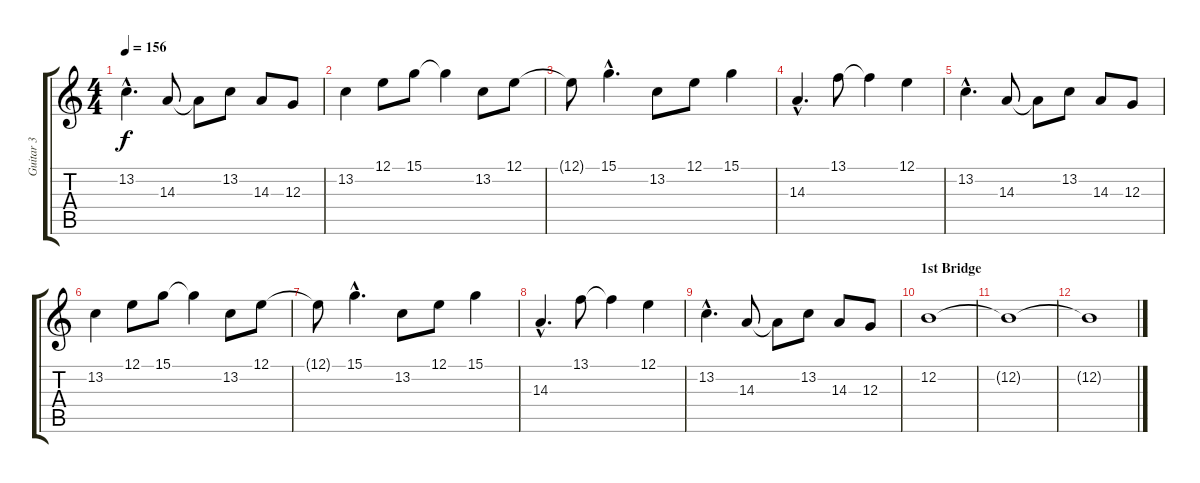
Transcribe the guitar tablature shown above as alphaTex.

\track ("Guitar 3" "Guitar 3") {instrument vibraphone}
\staff {score tabs}
\tuning (E4 B3 G3 D3 A2 E2) {hide}
\ts (4 4)
\tempo 156
\clef g2
\ks c
13.2{hac}.4{d dy f} 14.3.8 14.3{t}.8 13.2.8 14.3.8 12.3.8 |
13.2.4 12.1.8 15.1.8 15.1{t}.4 13.2.8 12.1.8 |
12.1{t}.8 15.1{hac}.4{d} 13.2.8 12.1.8 15.1.4 |
14.3{hac}.4{d} 13.1.8 13.1{t}.4 12.1.4 |
13.2{hac}.4{d} 14.3.8 14.3{t}.8 13.2.8 14.3.8 12.3.8 |
13.2.4 12.1.8 15.1.8 15.1{t}.4 13.2.8 12.1.8 |
12.1{t}.8 15.1{hac}.4{d} 13.2.8 12.1.8 15.1.4 |
14.3{hac}.4{d} 13.1.8 13.1{t}.4 12.1.4 |
13.2{hac}.4{d} 14.3.8 14.3{t}.8 13.2.8 14.3.8 12.3.8 |
\section ("" "1st Bridge")
12.2.1 |
12.2{t}.1 |
12.2{t}.1
